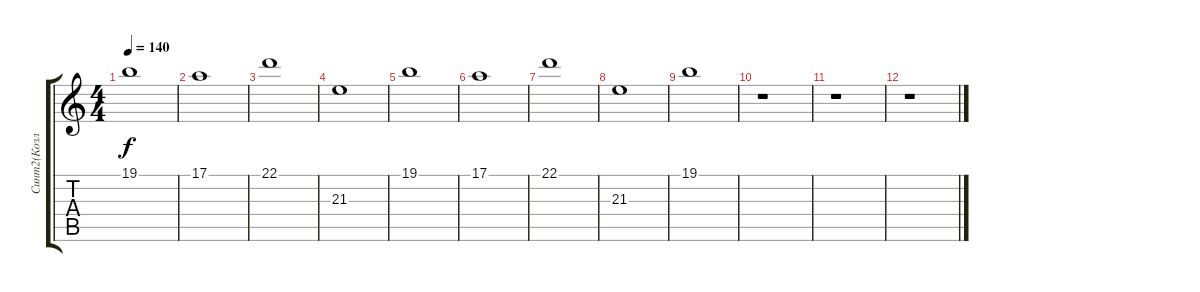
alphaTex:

\track ("Синт2(Козлов)" "Синт2(Козл") {instrument fx1rain}
\staff {score tabs}
\tuning (E4 B3 G3 D3 A2 E2) {hide}
\ts (4 4)
\tempo 140
\clef g2
\ks c
19.1.1{dy f} |
17.1.1 |
22.1.1 |
21.3.1 |
19.1.1 |
17.1.1 |
22.1.1 |
21.3.1 |
19.1.1 |
r.1 |
r.1 |
r.1
